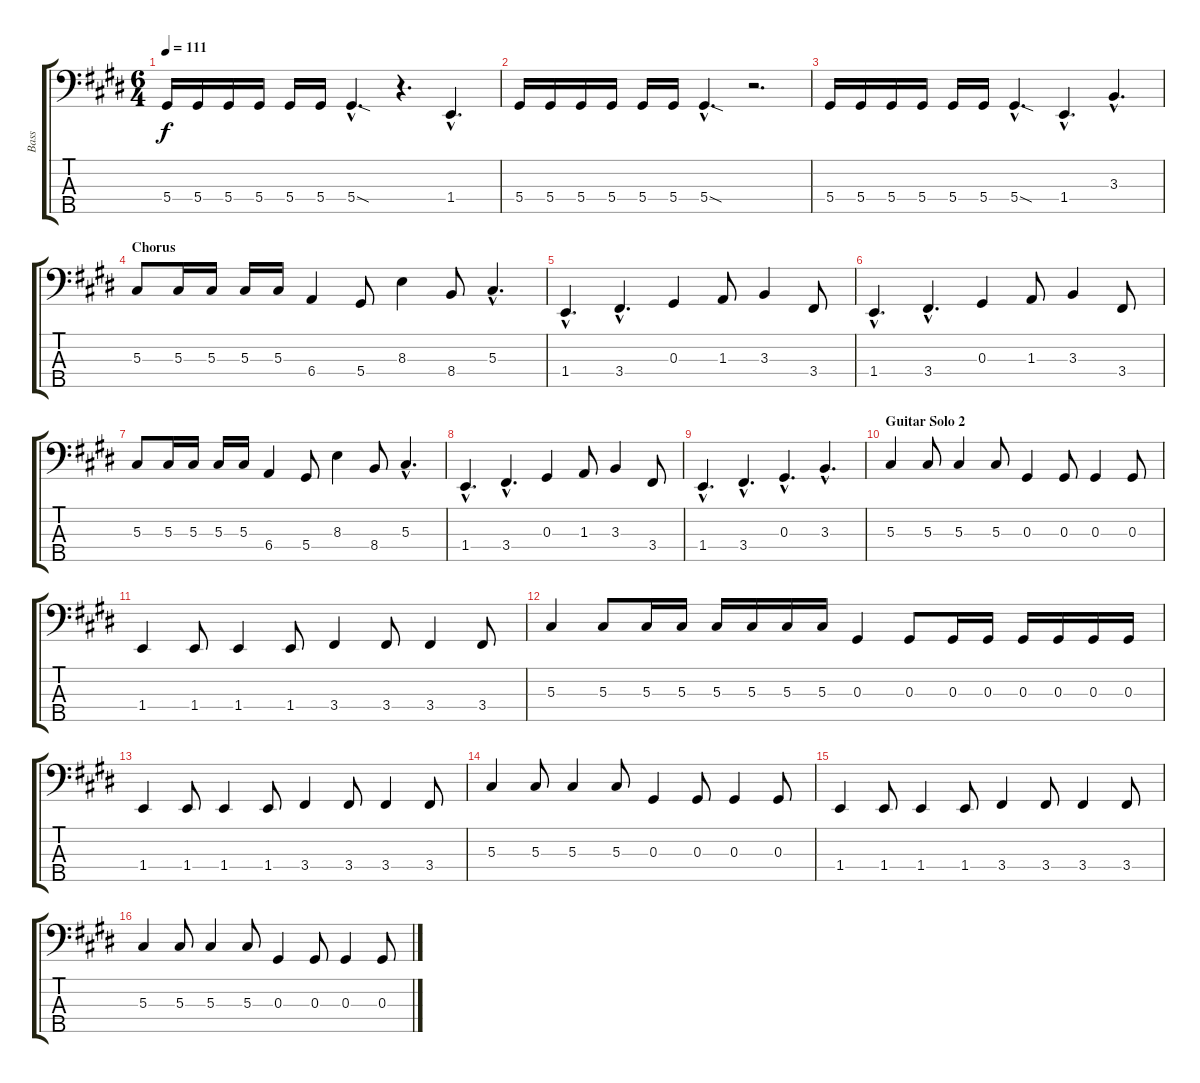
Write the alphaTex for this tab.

\track ("Bass" "Bass") {instrument electricbassfinger}
\staff {score tabs}
\tuning (Gb2 Db2 Ab1 Eb1 Bb0) {hide}
\ts (6 4)
\tempo 111
\clef f4
\ks c#minor
5.4.16{dy f} 5.4.16 5.4.16 5.4.16 5.4.16 5.4.16 5.4{sod hac}.4{d} r.4{d} 1.4{hac}.4{d} |
5.4.16 5.4.16 5.4.16 5.4.16 5.4.16 5.4.16 5.4{sod hac}.4{d} r.2{d} |
5.4.16 5.4.16 5.4.16 5.4.16 5.4.16 5.4.16 5.4{sod hac}.4{d} 1.4{hac}.4{d} 3.3{hac}.4{d} |
\section ("" "Chorus")
5.3.8 5.3.16 5.3.16 5.3.16 5.3.16 6.4.4 5.4.8 8.3.4 8.4.8 5.3{hac}.4{d} |
1.4{hac}.4{d} 3.4{hac}.4{d} 0.3.4 1.3.8 3.3.4 3.4.8 |
1.4{hac}.4{d} 3.4{hac}.4{d} 0.3.4 1.3.8 3.3.4 3.4.8 |
5.3.8 5.3.16 5.3.16 5.3.16 5.3.16 6.4.4 5.4.8 8.3.4 8.4.8 5.3{hac}.4{d} |
1.4{hac}.4{d} 3.4{hac}.4{d} 0.3.4 1.3.8 3.3.4 3.4.8 |
1.4{hac}.4{d} 3.4{hac}.4{d} 0.3{hac}.4{d} 3.3{hac}.4{d} |
\section ("" "Guitar Solo 2")
5.3.4 5.3.8 5.3.4 5.3.8 0.3.4 0.3.8 0.3.4 0.3.8 |
1.4.4 1.4.8 1.4.4 1.4.8 3.4.4 3.4.8 3.4.4 3.4.8 |
5.3.4 5.3.8 5.3.16 5.3.16 5.3.16 5.3.16 5.3.16 5.3.16 0.3.4 0.3.8 0.3.16 0.3.16 0.3.16 0.3.16 0.3.16 0.3.16 |
1.4.4 1.4.8 1.4.4 1.4.8 3.4.4 3.4.8 3.4.4 3.4.8 |
5.3.4 5.3.8 5.3.4 5.3.8 0.3.4 0.3.8 0.3.4 0.3.8 |
1.4.4 1.4.8 1.4.4 1.4.8 3.4.4 3.4.8 3.4.4 3.4.8 |
5.3.4 5.3.8 5.3.4 5.3.8 0.3.4 0.3.8 0.3.4 0.3.8
